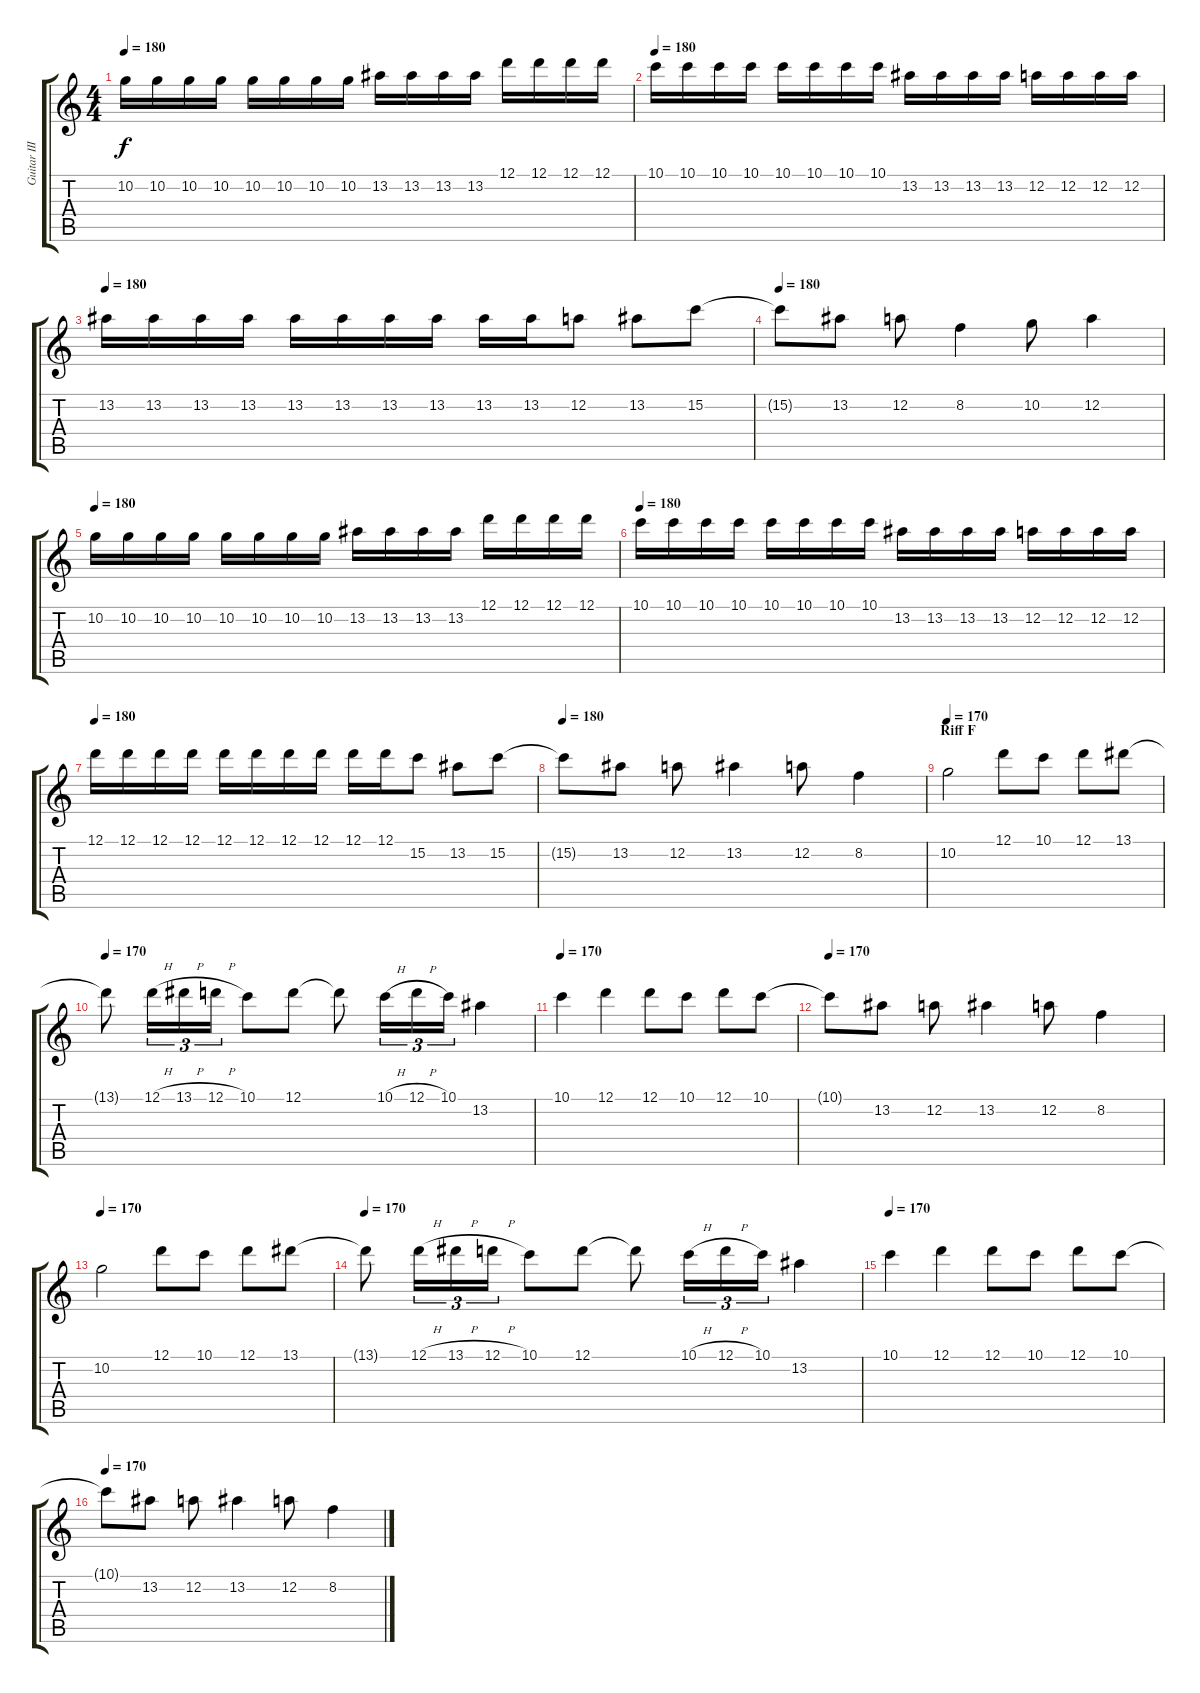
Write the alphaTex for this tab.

\track ("Guitar III (Lead)" "Guitar III") {instrument overdrivenguitar}
\staff {score tabs}
\tuning (D4 A3 F3 C3 G2 D2) {hide}
\ts (4 4)
\tempo 180
\clef g2
\ks c
10.2.16{dy f} 10.2.16 10.2.16 10.2.16 10.2.16 10.2.16 10.2.16 10.2.16 13.2.16 13.2.16 13.2.16 13.2.16 12.1.16 12.1.16 12.1.16 12.1.16 |
\tempo 180
10.1.16 10.1.16 10.1.16 10.1.16 10.1.16 10.1.16 10.1.16 10.1.16 13.2.16 13.2.16 13.2.16 13.2.16 12.2.16 12.2.16 12.2.16 12.2.16 |
\tempo 180
13.2.16 13.2.16 13.2.16 13.2.16 13.2.16 13.2.16 13.2.16 13.2.16 13.2.16 13.2.16 12.2.8 13.2.8 15.2.8 |
\tempo 180
15.2{t}.8 13.2.8 12.2.8 8.2.4 10.2.8 12.2.4 |
\tempo 180
10.2.16 10.2.16 10.2.16 10.2.16 10.2.16 10.2.16 10.2.16 10.2.16 13.2.16 13.2.16 13.2.16 13.2.16 12.1.16 12.1.16 12.1.16 12.1.16 |
\tempo 180
10.1.16 10.1.16 10.1.16 10.1.16 10.1.16 10.1.16 10.1.16 10.1.16 13.2.16 13.2.16 13.2.16 13.2.16 12.2.16 12.2.16 12.2.16 12.2.16 |
\tempo 180
12.1.16 12.1.16 12.1.16 12.1.16 12.1.16 12.1.16 12.1.16 12.1.16 12.1.16 12.1.16 15.2.8 13.2.8 15.2.8 |
\tempo 180
15.2{t}.8 13.2.8 12.2.8 13.2.4 12.2.8 8.2.4 |
\section ("" "Riff F")
\tempo 170
10.2.2 12.1.8 10.1.8 12.1.8 13.1.8 |
\tempo 170
13.1{t}.8 12.1{h}.16{tu (3 2)} 13.1{h}.16{tu (3 2)} 12.1{h}.16{tu (3 2)} 10.1.8 12.1.8 12.1{t}.8 10.1{h}.16{tu (3 2)} 12.1{h}.16{tu (3 2)} 10.1.16{tu (3 2)} 13.2.4 |
\tempo 170
10.1.4 12.1.4 12.1.8 10.1.8 12.1.8 10.1.8 |
\tempo 170
10.1{t}.8 13.2.8 12.2.8 13.2.4 12.2.8 8.2.4 |
\tempo 170
10.2.2 12.1.8 10.1.8 12.1.8 13.1.8 |
\tempo 170
13.1{t}.8 12.1{h}.16{tu (3 2)} 13.1{h}.16{tu (3 2)} 12.1{h}.16{tu (3 2)} 10.1.8 12.1.8 12.1{t}.8 10.1{h}.16{tu (3 2)} 12.1{h}.16{tu (3 2)} 10.1.16{tu (3 2)} 13.2.4 |
\tempo 170
10.1.4 12.1.4 12.1.8 10.1.8 12.1.8 10.1.8 |
\tempo 170
10.1{t}.8 13.2.8 12.2.8 13.2.4 12.2.8 8.2.4
